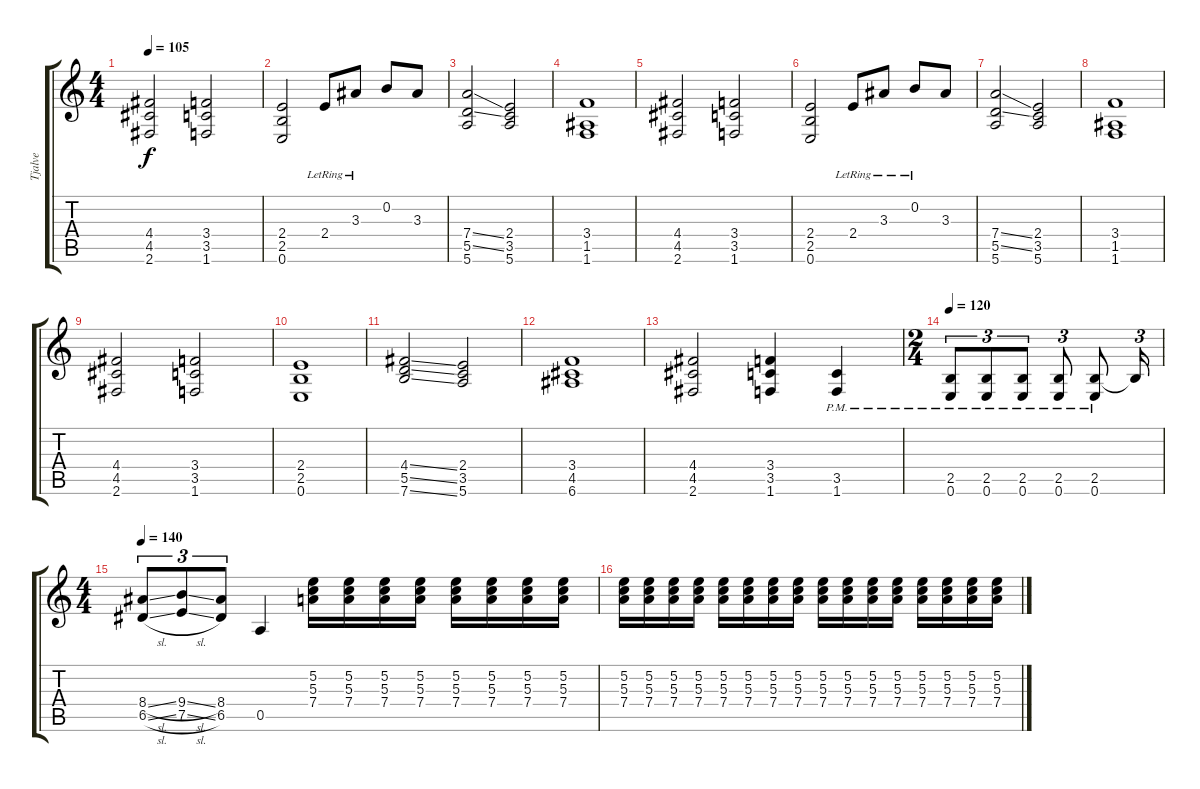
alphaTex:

\track ("Tjalve" "Tjalve") {instrument distortionguitar}
\staff {score tabs}
\tuning (E4 B3 G3 D3 A2 E2) {hide}
\ts (4 4)
\tempo 105
\clef g2
\ks c
(4.4 4.5 2.6).2{dy f} (3.4 3.5 1.6).2 |
(2.4 2.5 0.6).2 2.4{lr}.8 3.3{lr}.8 0.2.8 3.3.8 |
(7.4{ss} 5.5{ss} 5.6).2 (2.4 3.5 5.6).2 |
(3.4 1.5 1.6).1 |
(4.4 4.5 2.6).2 (3.4 3.5 1.6).2 |
(2.4 2.5 0.6).2 2.4{lr}.8 3.3{lr}.8 0.2{lr}.8 3.3.8 |
(7.4{ss} 5.5{ss} 5.6).2 (2.4 3.5 5.6).2 |
(3.4 1.5 1.6).1 |
(4.4 4.5 2.6).2 (3.4 3.5 1.6).2 |
(2.4 2.5 0.6).1 |
(4.4{ss} 5.5{ss} 7.6{ss}).2 (2.4 3.5 5.6).2 |
(3.4 4.5 6.6).1 |
(4.4 4.5 2.6).2 (3.4 3.5 1.6).4 (3.5{pm} 1.6{pm}).4 |
\ts (2 4)
\tempo 120
(2.5{pm} 0.6).8{tu (3 2)} (2.5{pm} 0.6).8{tu (3 2)} (2.5{pm} 0.6).8{tu (3 2)} (2.5{pm} 0.6).8{tu (3 2)} (2.5{pm} 0.6).8 2.5{t}.16{tu (3 2)} |
\ts (4 4)
\tempo 140
(8.4{sl} 6.5{sl}).8{tu (3 2)} (9.4{sl} 7.5{sl}).8{tu (3 2)} (8.4 6.5).8{tu (3 2)} 0.5.4 (5.2 5.3 7.4).16 (5.2 5.3 7.4).16 (5.2 5.3 7.4).16 (5.2 5.3 7.4).16 (5.2 5.3 7.4).16 (5.2 5.3 7.4).16 (5.2 5.3 7.4).16 (5.2 5.3 7.4).16 |
(5.2 5.3 7.4).16 (5.2 5.3 7.4).16 (5.2 5.3 7.4).16 (5.2 5.3 7.4).16 (5.2 5.3 7.4).16 (5.2 5.3 7.4).16 (5.2 5.3 7.4).16 (5.2 5.3 7.4).16 (5.2 5.3 7.4).16 (5.2 5.3 7.4).16 (5.2 5.3 7.4).16 (5.2 5.3 7.4).16 (5.2 5.3 7.4).16 (5.2 5.3 7.4).16 (5.2 5.3 7.4).16 (5.2 5.3 7.4).16
